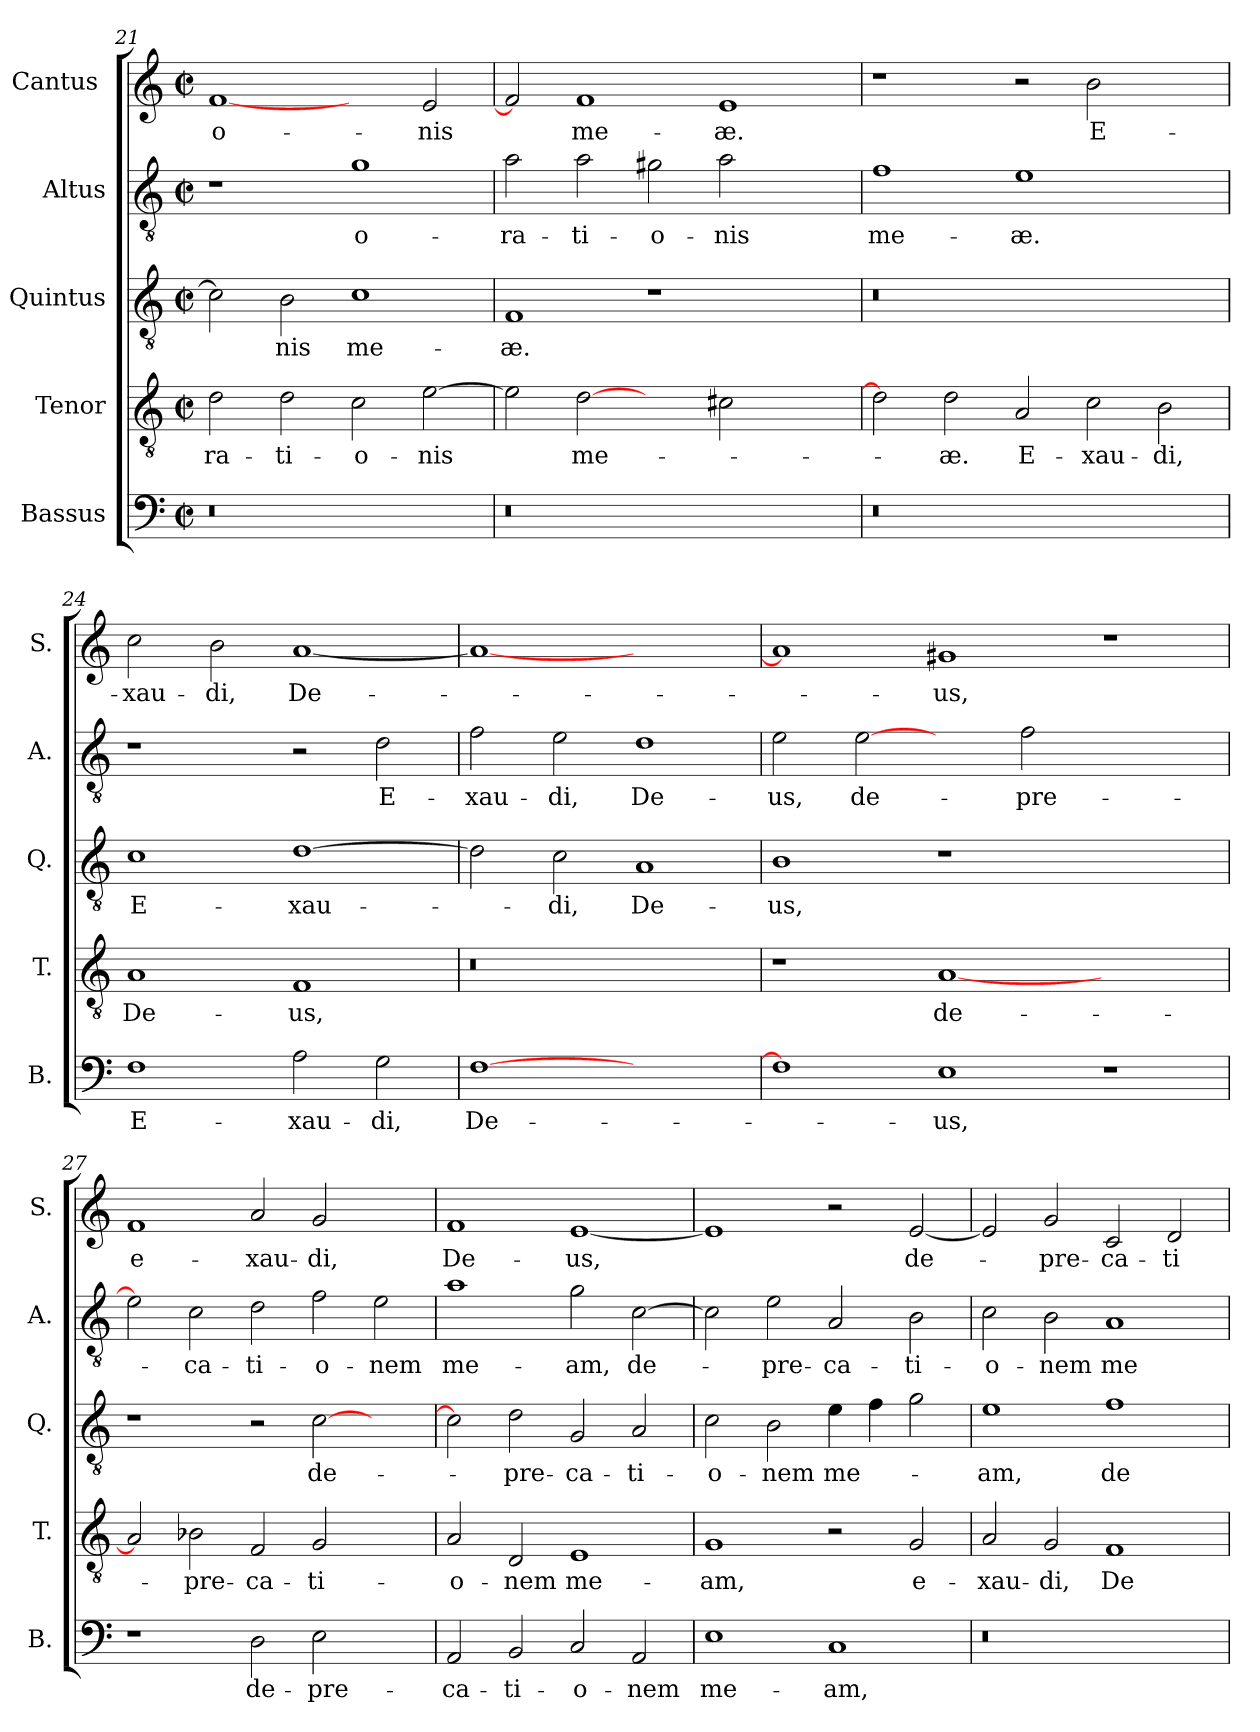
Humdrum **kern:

**kern	**text	**kern	**text	**kern	**text	**kern	**text	**kern	**text
*part5	*part5	*part4	*part4	*part3	*part3	*part2	*part2	*part1	*part1
*staff5	*staff5	*staff4	*staff4	*staff3	*staff3	*staff2	*staff2	*staff1	*staff1
*I"Bassus	*	*I"Tenor	*	*I"Quintus	*	*I"Altus	*	*I"Cantus 	*
*I'B.	*	*I'T.	*	*I'Q.	*	*I'A.	*	*I'S.	*
*clefF4	*	*clefGv2	*	*clefGv2	*	*clefGv2	*	*clefG2	*
*k[]	*	*k[]	*	*k[]	*	*k[]	*	*k[]	*
*C:	*	*C:	*	*C:	*	*C:	*	*C:	*
*M2/2	*	*M2/2	*	*M2/2	*	*M2/2	*	*M2/2	*
*met(c|)	*	*met(c|)	*	*met(c|)	*	*met(c|)	*	*met(c|)	*
=21	=21	=21	=21	=21	=21	=21	=21	=21	=21
!LO:N:vis=0	!	!	!	!	!	!	!	!	!
1r	.	2d\	-ra-	2c\]	.	1r	.	[1f/	-o-
.	.	2d\	-ti-	2B\	-nis	.	.	.	.
1ryy	.	2c\	-o-	1c\	me-	1g\	o-	2ryy	.
.	.	[2e\	-nis	.	.	.	.	2e/	-nis
=22	=22	=22	=22	=22	=22	=22	=22	=22	=22
!LO:N:vis=0	!	!	!	!	!	!	!	!	!
1r	.	2e\]	.	1F/	-æ.	2a\	-ra-	2f/]	.
.	.	[2d\	me-	.	.	2a\	-ti-	1f/	me-
1ryy	.	2ryy	.	1r	.	2g#X\	-o-	.	.
.	.	2c#X\	.	.	.	2a\	-nis	1e/	-æ.
2ryy	.	2ryy	.	2ryy	.	2ryy	.	.	.
=23	=23	=23	=23	=23	=23	=23	=23	=23	=23
!LO:N:vis=0	!	!	!	!LO:N:vis=0	!	!	!	!	!
1r	.	2d\]	.	1r	.	1f\	me-	1r	.
.	.	2d\	-æ.	.	.	.	.	.	.
1ryy	.	2A/	E-	1ryy	.	1e\	-æ.	2r	.
.	.	2c\	-xau-	.	.	.	.	2b\	E-
2ryy	.	2B\	-di,	2ryy	.	2ryy	.	2ryy	.
=24	=24	=24	=24	=24	=24	=24	=24	=24	=24
1F\	E-	1A/	De-	1c\	E-	1r	.	2cc\	-xau-
.	.	.	.	.	.	.	.	2b\	-di,
2A\	-xau-	1F/	-us,	[1d\	-xau-	2r	.	[1a/	De-
2G\	-di,	.	.	.	.	2d\	E-	.	.
=25	=25	=25	=25	=25	=25	=25	=25	=25	=25
!	!	!LO:N:vis=0	!	!	!	!	!	!	!
[1F\	De-	1r	.	2d\]	.	2f\	-xau-	1a/_	.
.	.	.	.	2c\	-di,	2e\	-di,	.	.
1ryy	.	1ryy	.	1A/	De-	1d\	De-	1ryy	.
=26	=26	=26	=26	=26	=26	=26	=26	=26	=26
1F\]	.	1r	.	1B\	-us,	2e\	-us,	1a/]	.
.	.	.	.	.	.	[2e\	de-	.	.
1E\	-us,	[1A/	de-	1r	.	2ryy	.	1g#X/	-us,
.	.	.	.	.	.	2f\	-pre-	.	.
1r	.	1ryy	.	1ryy	.	1ryy	.	1r	.
=27	=27	=27	=27	=27	=27	=27	=27	=27	=27
1r	.	2A/]	.	1r	.	2e\]	.	1f/	e-
.	.	2B-X\	-pre-	.	.	2c\	-ca-	.	.
2D\	de-	2F/	-ca-	2r	.	2d\	-ti-	2a/	-xau-
2E\	-pre-	2G/	-ti-	[2c\	de-	2f\	-o-	2g/	-di,
2ryy	.	2ryy	.	2ryy	.	2e\	-nem	2ryy	.
=28	=28	=28	=28	=28	=28	=28	=28	=28	=28
2AA/	-ca-	2A/	-o-	2c\]	.	1a\	me-	1f/	De-
2BB/	-ti-	2D/	-nem	2d\	-pre-	.	.	.	.
2C/	-o-	1E/	me-	2G/	-ca-	2g\	-am,	[1e/	-us,
2AA/	-nem	.	.	2A/	-ti-	[2c\	de-	.	.
=29	=29	=29	=29	=29	=29	=29	=29	=29	=29
1E\	me-	1G/	-am,	2c\	-o-	2c\]	.	1e/]	.
.	.	.	.	2B\	-nem	2e\	-pre-	.	.
1C/	-am,	2r	.	4e\	me-	2A/	-ca-	2r	.
.	.	.	.	4f\	.	.	.	.	.
.	.	2G/	e-	2g\	.	2B\	-ti-	[2e/	de-
=30	=30	=30	=30	=30	=30	=30	=30	=30	=30
!LO:N:vis=0	!	!	!	!	!	!	!	!	!
1r	.	2A/	-xau-	1e\	-am,	2c\	-o-	2e/]	.
.	.	2G/	-di,	.	.	2B\	-nem	2g/	-pre-
1ryy	.	1F/	De-	1f\	de-	1A/	me-	2c/	-ca-
.	.	.	.	.	.	.	.	2d/	-ti-
=	=	=	=	=	=	=	=	=	=
*-	*-	*-	*-	*-	*-	*-	*-	*-	*-
